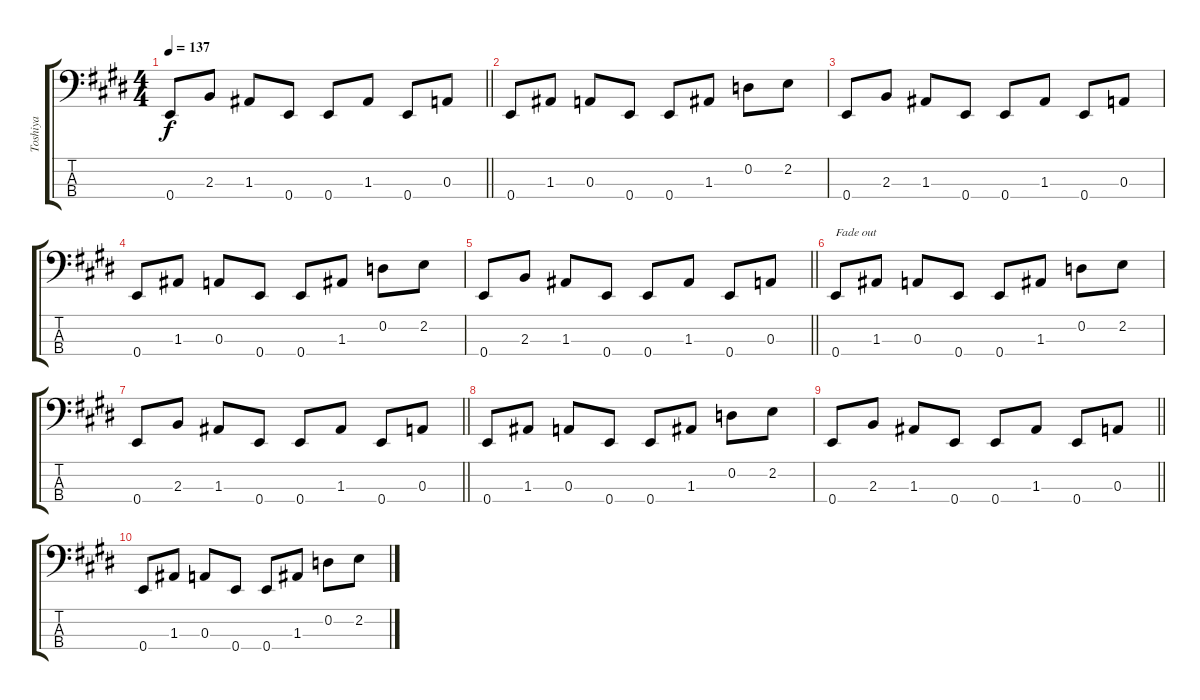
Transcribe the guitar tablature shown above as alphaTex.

\track ("Toshiya" "Toshiya") {instrument electricbasspick}
\staff {score tabs}
\tuning (G2 D2 A1 E1) {hide}
\ts (4 4)
\tempo 137
\clef f4
\barLineRight lightlight
\ks c#minor
0.4.8{dy f} 2.3.8 1.3.8 0.4.8 0.4.8 1.3.8 0.4.8 0.3.8 |
0.4.8 1.3.8 0.3.8 0.4.8 0.4.8 1.3.8 0.2.8 2.2.8 |
0.4.8 2.3.8 1.3.8 0.4.8 0.4.8 1.3.8 0.4.8 0.3.8 |
0.4.8 1.3.8 0.3.8 0.4.8 0.4.8 1.3.8 0.2.8 2.2.8 |
\barLineRight lightlight
0.4.8 2.3.8 1.3.8 0.4.8 0.4.8 1.3.8 0.4.8 0.3.8 |
0.4.8{txt "Fade out" volume 0} 1.3.8 0.3.8 0.4.8 0.4.8 1.3.8 0.2.8 2.2.8 |
\barLineRight lightlight
0.4.8 2.3.8 1.3.8 0.4.8 0.4.8 1.3.8 0.4.8 0.3.8 |
0.4.8 1.3.8 0.3.8 0.4.8 0.4.8 1.3.8 0.2.8 2.2.8 |
\barLineRight lightlight
0.4.8 2.3.8 1.3.8 0.4.8 0.4.8 1.3.8 0.4.8 0.3.8 |
0.4.8 1.3.8 0.3.8 0.4.8 0.4.8 1.3.8 0.2.8 2.2.8
